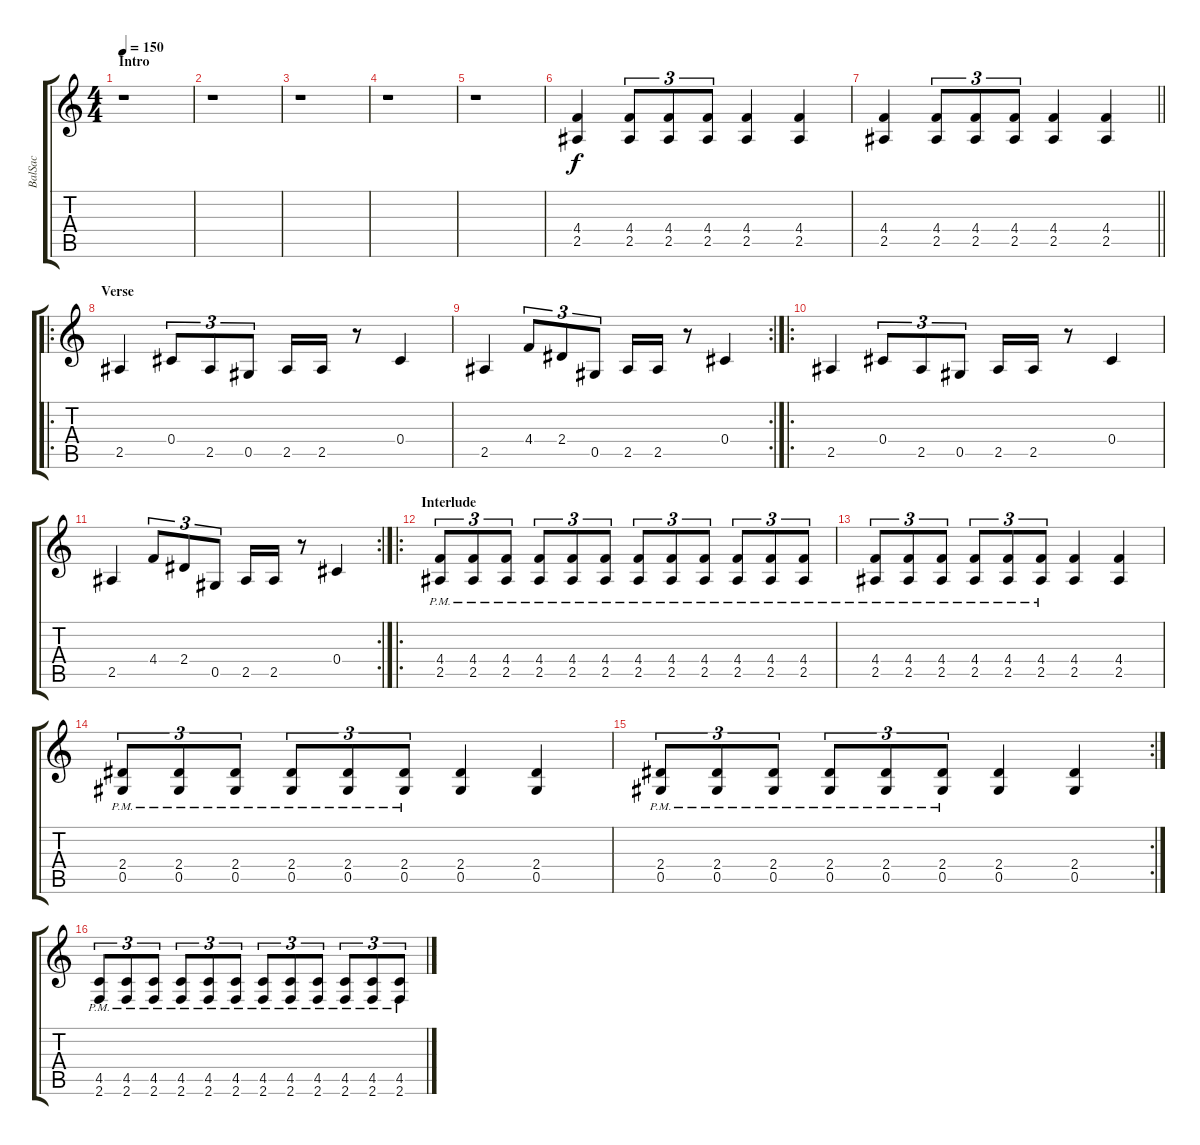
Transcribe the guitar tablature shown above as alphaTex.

\track ("BalSac" "BalSac") {instrument distortionguitar}
\staff {score tabs}
\tuning (Eb4 Bb3 Gb3 Db3 Ab2 Eb2) {hide}
\ts (4 4)
\section ("" "Intro")
\tempo 150
\clef g2
\ks c
r.1{dy f instrument distortionguitar} |
r.1 |
r.1 |
r.1 |
r.1 |
(4.4 2.5).4 (4.4 2.5).8{tu (3 2)} (4.4 2.5).8{tu (3 2)} (4.4 2.5).8{tu (3 2)} (4.4 2.5).4 (4.4 2.5).4 |
\barLineRight lightlight
(4.4 2.5).4 (4.4 2.5).8{tu (3 2)} (4.4 2.5).8{tu (3 2)} (4.4 2.5).8{tu (3 2)} (4.4 2.5).4 (4.4 2.5).4 |
\ro
\section ("" "Verse")
2.5.4 0.4.8{tu (3 2)} 2.5.8{tu (3 2)} 0.5.8{tu (3 2)} 2.5.16 2.5.16 r.8 0.4.4 |
\rc 2
2.5.4 4.4.8{tu (3 2)} 2.4.8{tu (3 2)} 0.5.8{tu (3 2)} 2.5.16 2.5.16 r.8 0.4.4 |
\ro
2.5.4 0.4.8{tu (3 2)} 2.5.8{tu (3 2)} 0.5.8{tu (3 2)} 2.5.16 2.5.16 r.8 0.4.4 |
\rc 2
2.5.4 4.4.8{tu (3 2)} 2.4.8{tu (3 2)} 0.5.8{tu (3 2)} 2.5.16 2.5.16 r.8 0.4.4 |
\ro
\section ("" "Interlude")
(4.4{pm} 2.5{pm}).8{tu (3 2)} (4.4{pm} 2.5{pm}).8{tu (3 2)} (4.4{pm} 2.5{pm}).8{tu (3 2)} (4.4{pm} 2.5{pm}).8{tu (3 2)} (4.4{pm} 2.5{pm}).8{tu (3 2)} (4.4{pm} 2.5{pm}).8{tu (3 2)} (4.4{pm} 2.5{pm}).8{tu (3 2)} (4.4{pm} 2.5{pm}).8{tu (3 2)} (4.4{pm} 2.5{pm}).8{tu (3 2)} (4.4{pm} 2.5{pm}).8{tu (3 2)} (4.4{pm} 2.5{pm}).8{tu (3 2)} (4.4{pm} 2.5{pm}).8{tu (3 2)} |
(4.4{pm} 2.5{pm}).8{tu (3 2)} (4.4{pm} 2.5{pm}).8{tu (3 2)} (4.4{pm} 2.5{pm}).8{tu (3 2)} (4.4{pm} 2.5{pm}).8{tu (3 2)} (4.4{pm} 2.5{pm}).8{tu (3 2)} (4.4{pm} 2.5{pm}).8{tu (3 2)} (4.4 2.5).4 (4.4 2.5).4 |
(2.4{pm} 0.5{pm}).8{tu (3 2)} (2.4{pm} 0.5{pm}).8{tu (3 2)} (2.4{pm} 0.5{pm}).8{tu (3 2)} (2.4{pm} 0.5{pm}).8{tu (3 2)} (2.4{pm} 0.5{pm}).8{tu (3 2)} (2.4{pm} 0.5{pm}).8{tu (3 2)} (2.4 0.5).4 (2.4 0.5).4 |
\rc 2
(2.4{pm} 0.5{pm}).8{tu (3 2)} (2.4{pm} 0.5{pm}).8{tu (3 2)} (2.4{pm} 0.5{pm}).8{tu (3 2)} (2.4{pm} 0.5{pm}).8{tu (3 2)} (2.4{pm} 0.5{pm}).8{tu (3 2)} (2.4{pm} 0.5{pm}).8{tu (3 2)} (2.4 0.5).4 (2.4 0.5).4 |
(4.5{pm} 2.6{pm}).8{tu (3 2)} (4.5{pm} 2.6{pm}).8{tu (3 2)} (4.5{pm} 2.6{pm}).8{tu (3 2)} (4.5{pm} 2.6{pm}).8{tu (3 2)} (4.5{pm} 2.6{pm}).8{tu (3 2)} (4.5{pm} 2.6{pm}).8{tu (3 2)} (4.5{pm} 2.6{pm}).8{tu (3 2)} (4.5{pm} 2.6{pm}).8{tu (3 2)} (4.5{pm} 2.6{pm}).8{tu (3 2)} (4.5{pm} 2.6{pm}).8{tu (3 2)} (4.5{pm} 2.6{pm}).8{tu (3 2)} (4.5{pm} 2.6{pm}).8{tu (3 2)}
